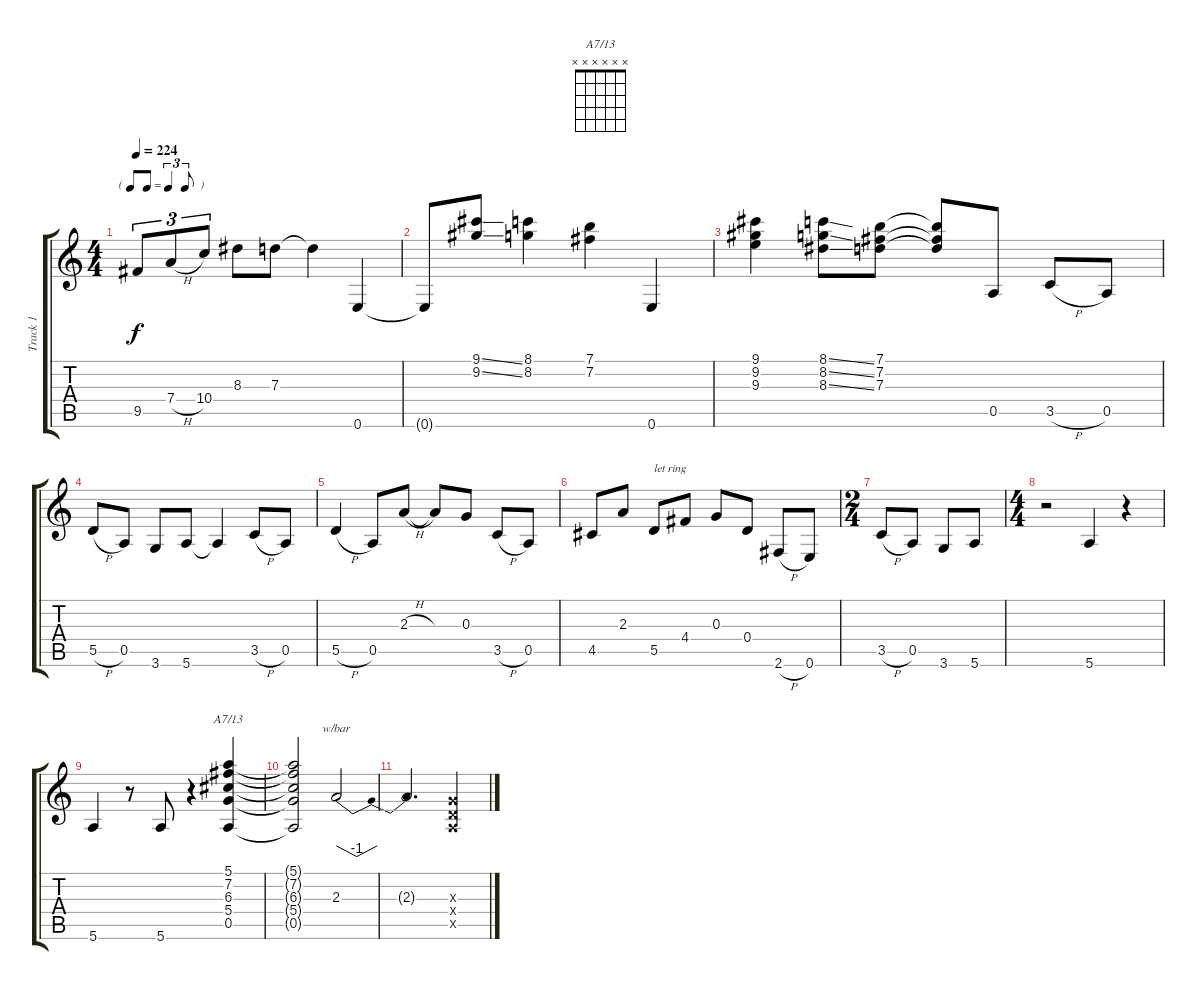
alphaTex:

\track ("Track 1" "Track 1") {instrument overdrivenguitar}
\staff {score tabs}
\tuning (E4 B3 G3 D3 A2 E2) {hide}
\chord ("A7/13" x x x x x x)
\ts (4 4)
\tf triplet8th
\tempo 224
\clef g2
\ks c
9.5.8{tu (3 2) dy f} 7.4{h}.8{tu (3 2)} 10.4.8{tu (3 2)} 8.3.8 7.3.8 7.3{t}.4 0.6.4 |
0.6{t}.8 (9.1{ss} 9.2{ss}).8 (8.1 8.2).4 (7.1 7.2).4 0.6.4 |
(9.1 9.2 9.3).4 (8.1{ss} 8.2{ss} 8.3{ss}).8 (7.1 7.2 7.3).8 (7.1{t} 7.2{t} 7.3{t}).8 0.5.8 3.5{h}.8 0.5.8 |
5.5{h}.8 0.5.8 3.6.8 5.6.8 5.6{t}.4 3.5{h}.8 0.5.8 |
5.5{h}.4 0.5.8 2.3{h}.8 2.3{t}.8 0.3.8 3.5{h}.8 0.5.8 |
4.5.8 2.3.8 5.5.8{txt "let ring"} 4.4.8 0.3.8 0.4.8 2.6{h}.8 0.6.8 |
\ts (2 4)
3.5{h}.8 0.5.8 3.6.8 5.6.8 |
\ts (4 4)
r.2 5.6.4 r.4 |
5.6.4 r.8 5.6.8 r.4 (5.1 7.2 6.3 5.4 0.5).4{ch "A7/13"} |
(5.1{t} 7.2{t} 6.3{t} 5.4{t} 0.5{t}).2 2.3.2{tbe (dip default 0 0 30 -4 60 0)} |
2.3{t}.2{d} (0.3{x} 0.4{x} 0.5{x}).4
